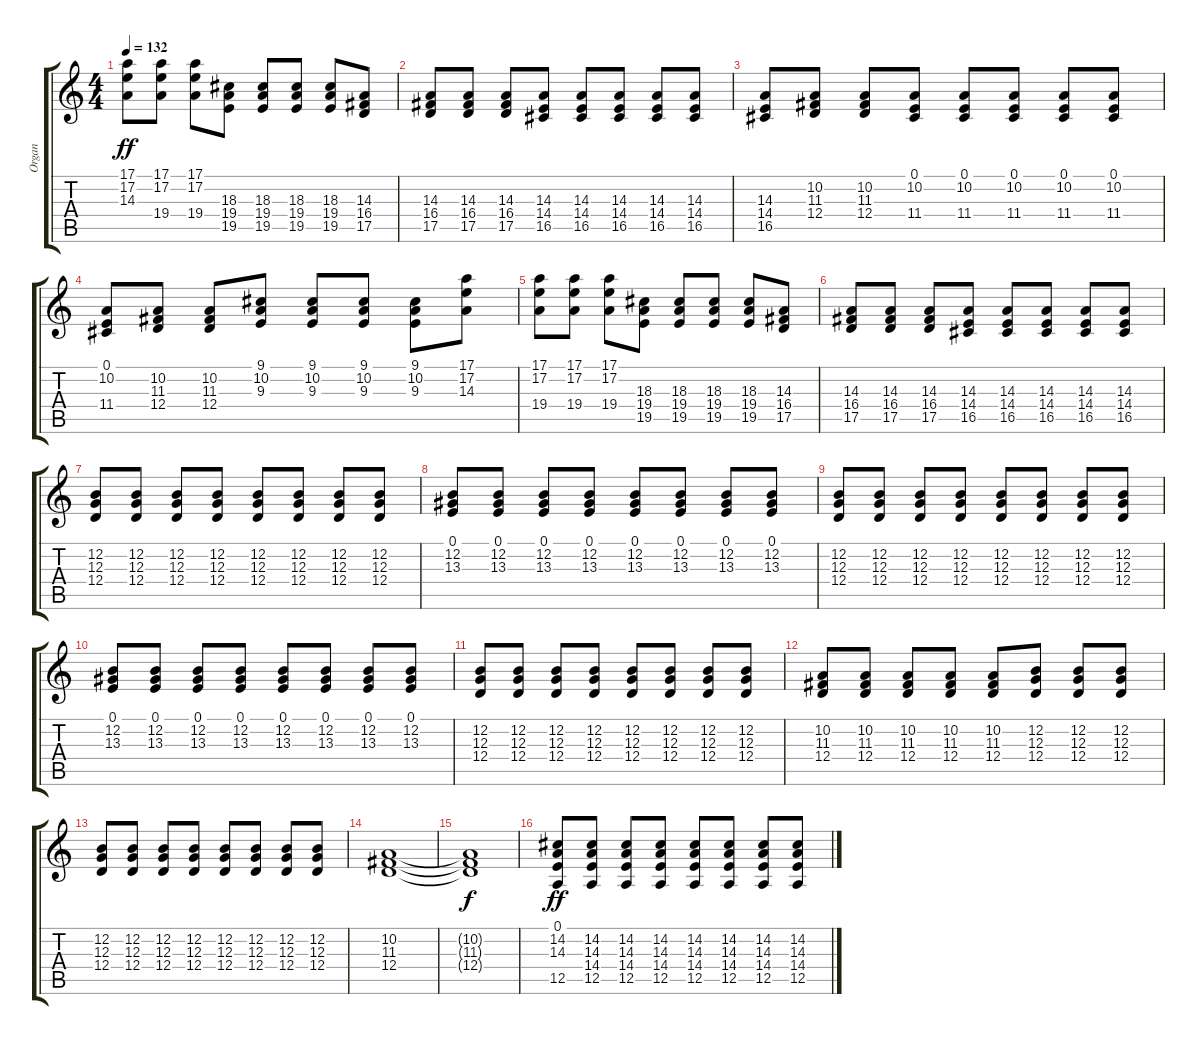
\track ("Organ" "Organ") {instrument drawbarorgan}
\staff {score tabs}
\tuning (E4 B3 G3 D3 A2 E2) {hide}
\ts (4 4)
\tempo 132
\clef g2
\ks c
(17.1 17.2 14.3).8{dy ff} (17.1 17.2 19.4).8 (17.1 17.2 19.4).8 (18.3 19.4 19.5).8 (18.3 19.4 19.5).8 (18.3 19.4 19.5).8 (18.3 19.4 19.5).8 (14.3 16.4 17.5).8 |
(14.3 16.4 17.5).8 (14.3 16.4 17.5).8 (14.3 16.4 17.5).8 (14.3 14.4 16.5).8 (14.3 14.4 16.5).8 (14.3 14.4 16.5).8 (14.3 14.4 16.5).8 (14.3 14.4 16.5).8 |
(14.3 14.4 16.5).8 (10.2 11.3 12.4).8 (10.2 11.3 12.4).8 (0.1 10.2 11.4).8 (0.1 10.2 11.4).8 (0.1 10.2 11.4).8 (0.1 10.2 11.4).8 (0.1 10.2 11.4).8 |
(0.1 10.2 11.4).8 (10.2 11.3 12.4).8 (10.2 11.3 12.4).8 (9.1 10.2 9.3).8 (9.1 10.2 9.3).8 (9.1 10.2 9.3).8 (9.1 10.2 9.3).8 (17.1 17.2 14.3).8 |
(17.1 17.2 19.4).8 (17.1 17.2 19.4).8 (17.1 17.2 19.4).8 (18.3 19.4 19.5).8 (18.3 19.4 19.5).8 (18.3 19.4 19.5).8 (18.3 19.4 19.5).8 (14.3 16.4 17.5).8 |
(14.3 16.4 17.5).8 (14.3 16.4 17.5).8 (14.3 16.4 17.5).8 (14.3 14.4 16.5).8 (14.3 14.4 16.5).8 (14.3 14.4 16.5).8 (14.3 14.4 16.5).8 (14.3 14.4 16.5).8 |
(12.2 12.3 12.4).8 (12.2 12.3 12.4).8 (12.2 12.3 12.4).8 (12.2 12.3 12.4).8 (12.2 12.3 12.4).8 (12.2 12.3 12.4).8 (12.2 12.3 12.4).8 (12.2 12.3 12.4).8 |
(0.1 12.2 13.3).8 (0.1 12.2 13.3).8 (0.1 12.2 13.3).8 (0.1 12.2 13.3).8 (0.1 12.2 13.3).8 (0.1 12.2 13.3).8 (0.1 12.2 13.3).8 (0.1 12.2 13.3).8 |
(12.2 12.3 12.4).8 (12.2 12.3 12.4).8 (12.2 12.3 12.4).8 (12.2 12.3 12.4).8 (12.2 12.3 12.4).8 (12.2 12.3 12.4).8 (12.2 12.3 12.4).8 (12.2 12.3 12.4).8 |
(0.1 12.2 13.3).8 (0.1 12.2 13.3).8 (0.1 12.2 13.3).8 (0.1 12.2 13.3).8 (0.1 12.2 13.3).8 (0.1 12.2 13.3).8 (0.1 12.2 13.3).8 (0.1 12.2 13.3).8 |
(12.2 12.3 12.4).8 (12.2 12.3 12.4).8 (12.2 12.3 12.4).8 (12.2 12.3 12.4).8 (12.2 12.3 12.4).8 (12.2 12.3 12.4).8 (12.2 12.3 12.4).8 (12.2 12.3 12.4).8 |
(10.2 11.3 12.4).8 (10.2 11.3 12.4).8 (10.2 11.3 12.4).8 (10.2 11.3 12.4).8 (10.2 11.3 12.4).8 (12.2 12.3 12.4).8 (12.2 12.3 12.4).8 (12.2 12.3 12.4).8 |
(12.2 12.3 12.4).8 (12.2 12.3 12.4).8 (12.2 12.3 12.4).8 (12.2 12.3 12.4).8 (12.2 12.3 12.4).8 (12.2 12.3 12.4).8 (12.2 12.3 12.4).8 (12.2 12.3 12.4).8 |
(10.2 11.3 12.4).1 |
(10.2{t} 11.3{t} 12.4{t}).1{dy f} |
(0.1 14.2 14.3 12.5).8{dy ff} (14.2 14.3 14.4 12.5).8 (14.2 14.3 14.4 12.5).8 (14.2 14.3 14.4 12.5).8 (14.2 14.3 14.4 12.5).8 (14.2 14.3 14.4 12.5).8 (14.2 14.3 14.4 12.5).8 (14.2 14.3 14.4 12.5).8
